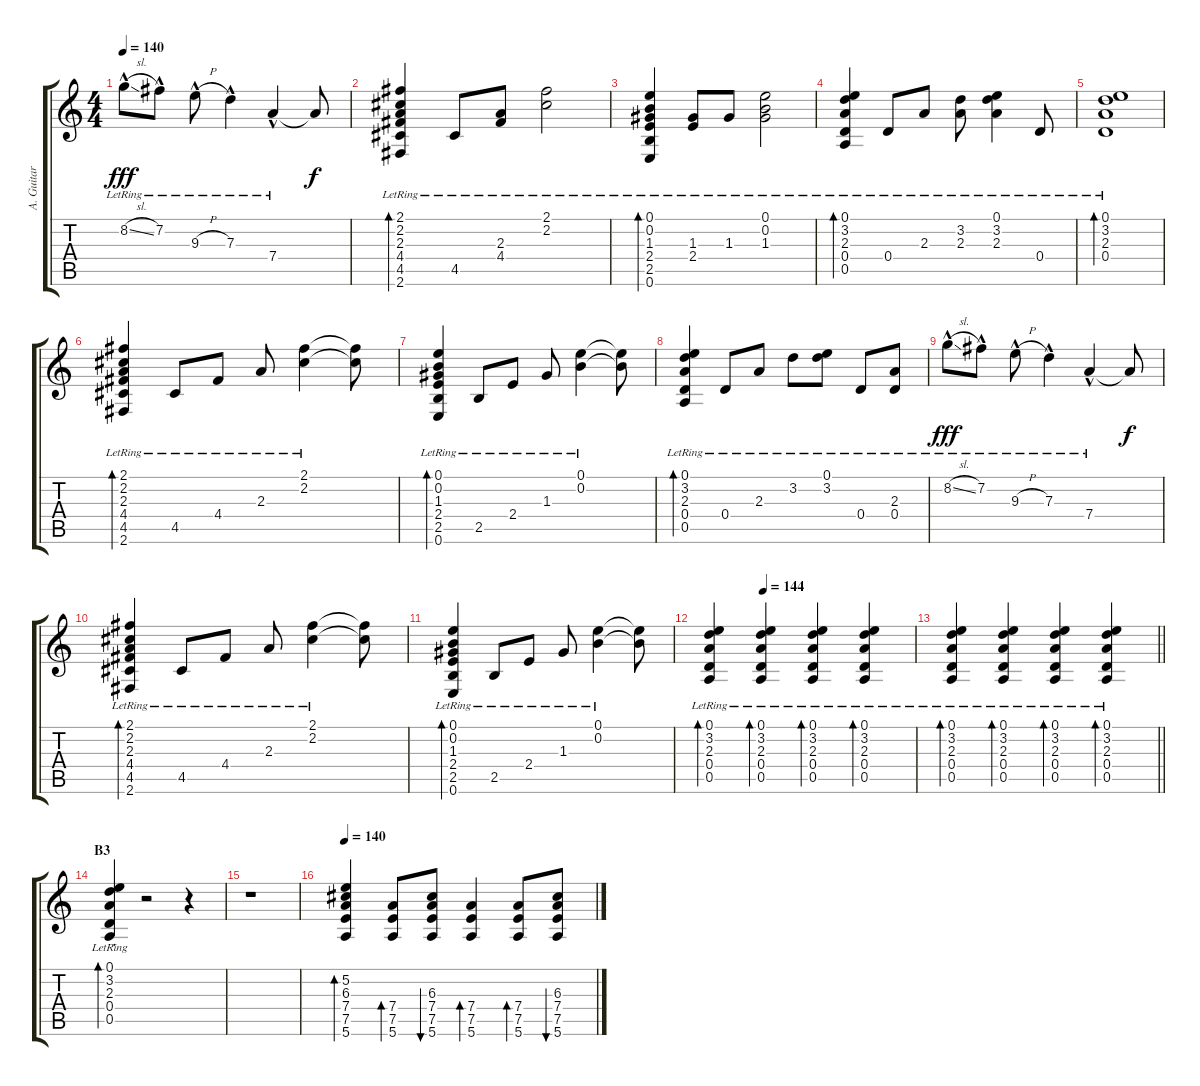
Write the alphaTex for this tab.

\track ("A. Guitar I" "A. Guitar ") {instrument acousticguitarsteel}
\staff {score tabs}
\tuning (E4 B3 G3 D3 A2 E2) {hide}
\ts (4 4)
\tempo 140
\clef g2
\ks c
8.2{sl hac lr}.8{dy fff} 7.2{hac lr}.8 9.3{h hac lr}.8 7.3{hac lr}.4 7.4{hac lr}.4 7.4{t}.8{dy f} |
(2.1{lr} 2.2{lr} 2.3{lr} 4.4{lr} 4.5{lr} 2.6{lr}).4{bd 60} 4.5{lr}.8 (2.3{lr} 4.4{lr}).8 (2.1{lr} 2.2{lr}).2 |
(0.1{lr} 0.2{lr} 1.3{lr} 2.4{lr} 2.5{lr} 0.6{lr}).4{bd 60} (1.3{lr} 2.4{lr}).8 1.3{lr}.8 (0.1{lr} 0.2{lr} 1.3{lr}).2 |
(0.1{lr} 3.2{lr} 2.3{lr} 0.4{lr} 0.5{lr}).4{bd 60} 0.4{lr}.8 2.3{lr}.8 (3.2{lr} 2.3{lr}).8 (0.1{lr} 3.2{lr} 2.3{lr}).4 0.4{lr}.8 |
(0.1 3.2{lr} 2.3{lr} 0.4{lr}).1{bd 120} |
(2.1{lr} 2.2{lr} 2.3{lr} 4.4{lr} 4.5{lr} 2.6{lr}).4{bd 60} 4.5{lr}.8 4.4{lr}.8 2.3{lr}.8 (2.1{lr} 2.2{lr}).4 (2.1{t} 2.2{t}).8 |
(0.1{lr} 0.2{lr} 1.3{lr} 2.4{lr} 2.5{lr} 0.6{lr}).4{bd 60} 2.5{lr}.8 2.4{lr}.8 1.3{lr}.8 (0.1{lr} 0.2{lr}).4 (0.1{t} 0.2{t}).8 |
(0.1{lr} 3.2{lr} 2.3{lr} 0.4{lr} 0.5{lr}).4{bd 60} 0.4{lr}.8 2.3{lr}.8 3.2{lr}.8 (0.1{lr} 3.2{lr}).8 0.4{lr}.8 (2.3{lr} 0.4{lr}).8 |
8.2{sl hac lr}.8{dy fff} 7.2{hac lr}.8 9.3{h hac lr}.8 7.3{hac lr}.4 7.4{hac lr}.4 7.4{t}.8{dy f} |
(2.1{lr} 2.2{lr} 2.3{lr} 4.4{lr} 4.5{lr} 2.6{lr}).4{bd 60} 4.5{lr}.8 4.4{lr}.8 2.3{lr}.8 (2.1{lr} 2.2{lr}).4 (2.1{t} 2.2{t}).8 |
(0.1{lr} 0.2{lr} 1.3{lr} 2.4{lr} 2.5{lr} 0.6{lr}).4{bd 60} 2.5{lr}.8 2.4{lr}.8 1.3{lr}.8 (0.1{lr} 0.2{lr}).4 (0.1{t} 0.2{t}).8 |
\tempo (144 0.25)
(0.1{lr} 3.2{lr} 2.3{lr} 0.4{lr} 0.5{lr}).4{bd 60} (0.1{lr} 3.2{lr} 2.3{lr} 0.4{lr} 0.5{lr}).4{bd 60} (0.1{lr} 3.2{lr} 2.3{lr} 0.4{lr} 0.5{lr}).4{bd 60} (0.1{lr} 3.2{lr} 2.3{lr} 0.4{lr} 0.5{lr}).4{bd 60} |
\barLineRight lightlight
(0.1{lr} 3.2{lr} 2.3{lr} 0.4{lr} 0.5{lr}).4{bd 60} (0.1{lr} 3.2{lr} 2.3{lr} 0.4{lr} 0.5{lr}).4{bd 60} (0.1{lr} 3.2{lr} 2.3{lr} 0.4{lr} 0.5{lr}).4{bd 60} (0.1{lr} 3.2{lr} 2.3{lr} 0.4{lr} 0.5{lr}).4{bd 60} |
\section ("" "B3")
(0.1{st lr} 3.2{st lr} 2.3{st lr} 0.4{st lr} 0.5{st lr}).4{bd 60} r.2 r.4 |
r.1 |
\tempo 140
(5.2 6.3 7.4 7.5 5.6).4{bd 60} (7.4 7.5 5.6).8{bd 60} (6.3 7.4 7.5 5.6).8{bu 60} (7.4 7.5 5.6).4{bd 60} (7.4 7.5 5.6).8{bd 60} (6.3 7.4 7.5 5.6).8{bu 60}
